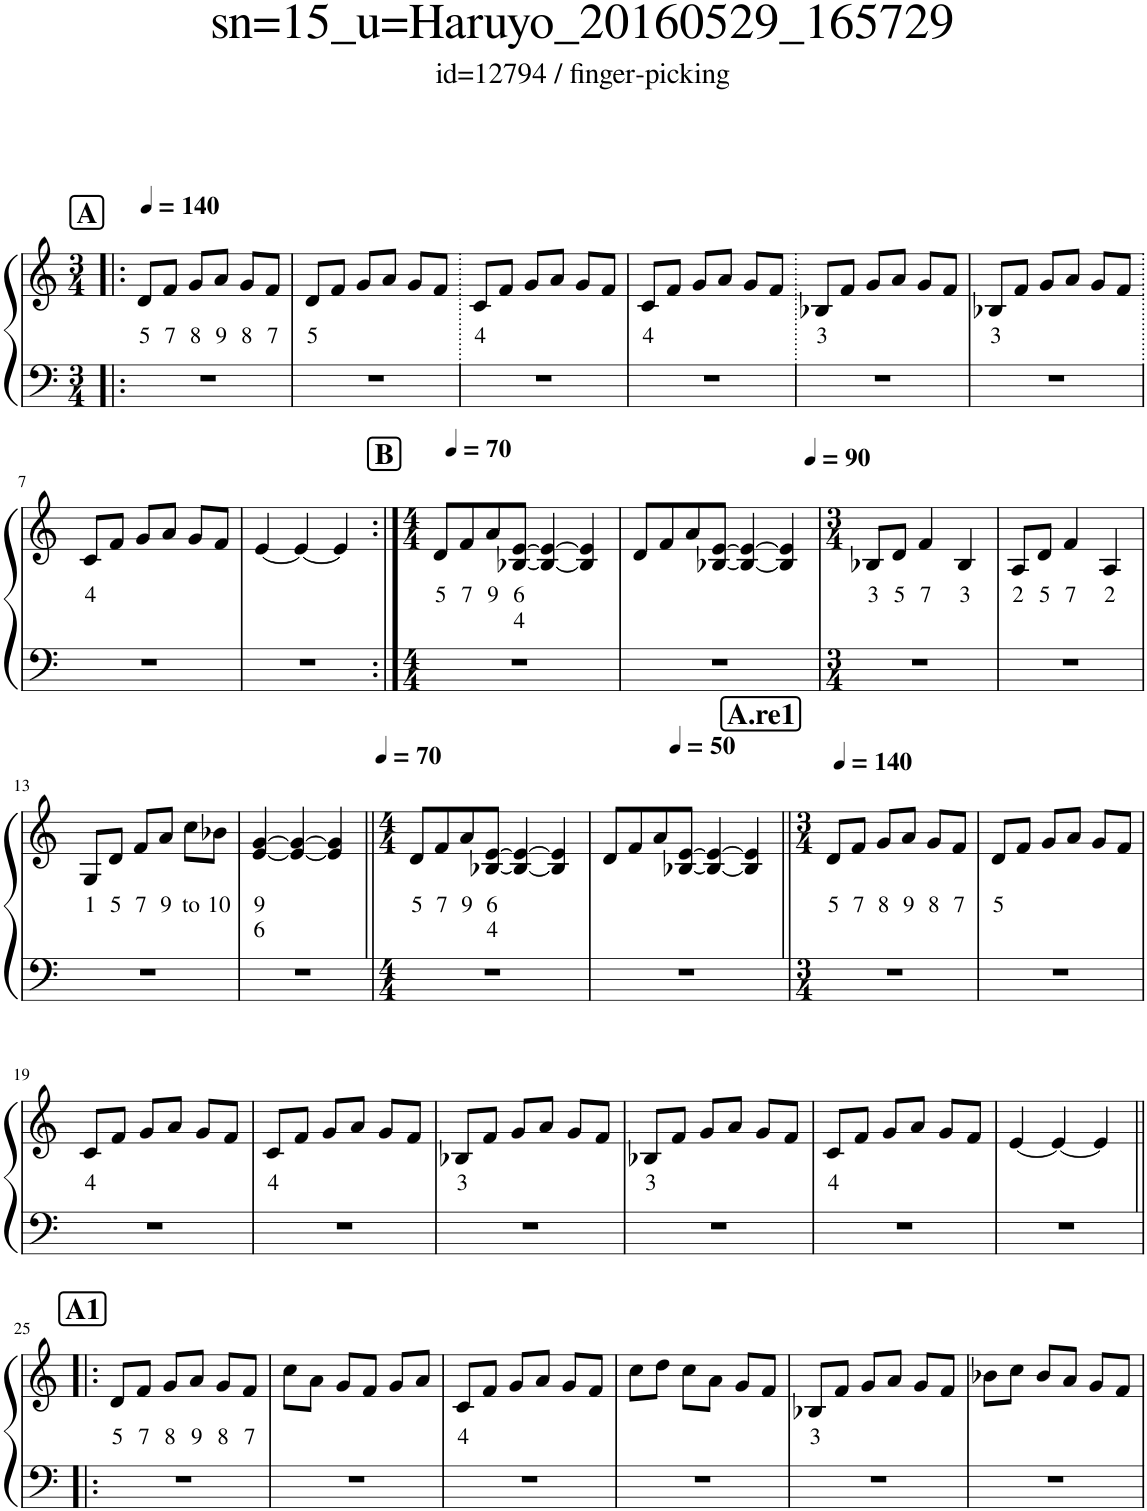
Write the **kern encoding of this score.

**kern	**kern	**text	**text
*part1	*part1	*part1	*part1
*staff2	*staff1	*staff1	*staff1
*I"ハープ	*	*	*
*clefF4	*clefG2	*	*
*k[]	*k[]	*	*
*M3/4	*M3/4	*	*
*MM140	*MM140	*	*
!!LO:REH:place=s1:a:B:cj:fs=14:t=A
=1!|:	=1!|:	=1!|:	=1!|:
!	!	!LO:LY:b	!
2.r	8d/L	5	.
!	!	!LO:LY:b	!
.	8f/J	7	.
!	!	!LO:LY:b	!
.	8g/L	8	.
!	!	!LO:LY:b	!
.	8a/J	9	.
!	!	!LO:LY:b	!
.	8g/L	8	.
!	!	!LO:LY:b	!
.	8f/J	7	.
=2	=2	=2	=2
!	!	!LO:LY:b	!
2.r	8d/L	5	.
.	8f/J	.	.
.	8g/L	.	.
.	8a/J	.	.
.	8g/L	.	.
.	8f/J	.	.
=3.	=3.	=3.	=3.
!	!	!LO:LY:b	!
2.r	8c/L	4	.
.	8f/J	.	.
.	8g/L	.	.
.	8a/J	.	.
.	8g/L	.	.
.	8f/J	.	.
=4	=4	=4	=4
!	!	!LO:LY:b	!
2.r	8c/L	4	.
.	8f/J	.	.
.	8g/L	.	.
.	8a/J	.	.
.	8g/L	.	.
.	8f/J	.	.
=5.	=5.	=5.	=5.
!	!	!LO:LY:b	!
2.r	8B-X/L	3	.
.	8f/J	.	.
.	8g/L	.	.
.	8a/J	.	.
.	8g/L	.	.
.	8f/J	.	.
=6	=6	=6	=6
!	!	!LO:LY:b	!
2.r	8B-X/L	3	.
.	8f/J	.	.
.	8g/L	.	.
.	8a/J	.	.
.	8g/L	.	.
.	8f/J	.	.
!!LO:LB:g=z
=7.	=7.	=7.	=7.
!	!	!LO:LY:b	!
2.r	8c/L	4	.
.	8f/J	.	.
.	8g/L	.	.
.	8a/J	.	.
.	8g/L	.	.
.	8f/J	.	.
=8	=8	=8	=8
2.r	[4e/	.	.
.	4e/_	.	.
.	4e/]	.	.
=9:|!	=9:|!	=9:|!	=9:|!
!!LO:REH:place=s1:a:B:cj:fs=14:t=B
*M4/4	*M4/4	*	*
*	*MM70	*	*
!	!	!LO:LY:b	!
1r	8d/L	5	.
!	!	!LO:LY:b	!
.	8f/	7	.
!	!	!LO:LY:b	!
.	8a/	9	.
!	!	!LO:LY:b	!LO:LY:b
.	[8B-X/ [8e/J	6	4
.	4B-/_ 4e/_	.	.
.	4B-/] 4e/]	.	.
=10	=10	=10	=10
1r	8d/L	.	.
.	8f/	.	.
.	8a/	.	.
.	[8B-X/ [8e/J	.	.
.	4B-/_ 4e/_	.	.
.	4B-/] 4e/]	.	.
=11	=11	=11	=11
*M3/4	*M3/4	*	*
*	*MM90	*	*
!	!	!LO:LY:b	!
2.r	8B-X/L	3	.
!	!	!LO:LY:b	!
.	8d/J	5	.
!	!	!LO:LY:b	!
.	4f/	7	.
!	!	!LO:LY:b	!
.	4B-/	3	.
=12	=12	=12	=12
!	!	!LO:LY:b	!
2.r	8A/L	2	.
!	!	!LO:LY:b	!
.	8d/J	5	.
!	!	!LO:LY:b	!
.	4f/	7	.
!	!	!LO:LY:b	!
.	4A/	2	.
!!LO:LB:g=z
=13	=13	=13	=13
!	!	!LO:LY:b	!
2.r	8G/L	1	.
!	!	!LO:LY:b	!
.	8d/J	5	.
!	!	!LO:LY:b	!
.	8f/L	7	.
!	!	!LO:LY:b	!
.	8a/J	9	.
!	!	!LO:LY:b	!
.	8cc\L	to	.
!	!	!LO:LY:b	!
.	8b-X\J	10	.
=14	=14	=14	=14
!	!	!LO:LY:b	!LO:LY:b
2.r	[4e/ [4g/	9	6
.	4e/_ 4g/_	.	.
.	4e/] 4g/]	.	.
=15||	=15||	=15||	=15||
*M4/4	*M4/4	*	*
*	*MM70	*	*
!	!	!LO:LY:b	!
1r	8d/L	5	.
!	!	!LO:LY:b	!
.	8f/	7	.
!	!	!LO:LY:b	!
.	8a/	9	.
!	!	!LO:LY:b	!LO:LY:b
.	[8B-X/ [8e/J	6	4
.	4B-/_ 4e/_	.	.
.	4B-/] 4e/]	.	.
=16	=16	=16	=16
1r	8d/L	.	.
.	8f/	.	.
.	8a/	.	.
*	*MM50	*	*
.	[8B-X/ [8e/J	.	.
.	4B-/_ 4e/_	.	.
.	4B-/] 4e/]	.	.
=17||	=17||	=17||	=17||
!!LO:REH:place=s1:a:B:cj:fs=14:t=A.re1
*M3/4	*M3/4	*	*
*	*MM140	*	*
!	!	!LO:LY:b	!
2.r	8d/L	5	.
!	!	!LO:LY:b	!
.	8f/J	7	.
!	!	!LO:LY:b	!
.	8g/L	8	.
!	!	!LO:LY:b	!
.	8a/J	9	.
!	!	!LO:LY:b	!
.	8g/L	8	.
!	!	!LO:LY:b	!
.	8f/J	7	.
=18	=18	=18	=18
!	!	!LO:LY:b	!
2.r	8d/L	5	.
.	8f/J	.	.
.	8g/L	.	.
.	8a/J	.	.
.	8g/L	.	.
.	8f/J	.	.
!!LO:LB:g=z
=19	=19	=19	=19
!	!	!LO:LY:b	!
2.r	8c/L	4	.
.	8f/J	.	.
.	8g/L	.	.
.	8a/J	.	.
.	8g/L	.	.
.	8f/J	.	.
=20	=20	=20	=20
!	!	!LO:LY:b	!
2.r	8c/L	4	.
.	8f/J	.	.
.	8g/L	.	.
.	8a/J	.	.
.	8g/L	.	.
.	8f/J	.	.
=21	=21	=21	=21
!	!	!LO:LY:b	!
2.r	8B-X/L	3	.
.	8f/J	.	.
.	8g/L	.	.
.	8a/J	.	.
.	8g/L	.	.
.	8f/J	.	.
=22	=22	=22	=22
!	!	!LO:LY:b	!
2.r	8B-X/L	3	.
.	8f/J	.	.
.	8g/L	.	.
.	8a/J	.	.
.	8g/L	.	.
.	8f/J	.	.
=23	=23	=23	=23
!	!	!LO:LY:b	!
2.r	8c/L	4	.
.	8f/J	.	.
.	8g/L	.	.
.	8a/J	.	.
.	8g/L	.	.
.	8f/J	.	.
=24	=24	=24	=24
2.r	[4e/	.	.
.	4e/_	.	.
.	4e/]	.	.
!!LO:LB:g=z
!!LO:REH:place=s1:a:B:cj:fs=14:t=A1
=25!|:	=25!|:	=25!|:	=25!|:
!	!	!LO:LY:b	!
2.r	8d/L	5	.
!	!	!LO:LY:b	!
.	8f/J	7	.
!	!	!LO:LY:b	!
.	8g/L	8	.
!	!	!LO:LY:b	!
.	8a/J	9	.
!	!	!LO:LY:b	!
.	8g/L	8	.
!	!	!LO:LY:b	!
.	8f/J	7	.
=26	=26	=26	=26
2.r	8cc\L	.	.
.	8a\J	.	.
.	8g/L	.	.
.	8f/J	.	.
.	8g/L	.	.
.	8a/J	.	.
=27	=27	=27	=27
!	!	!LO:LY:b	!
2.r	8c/L	4	.
.	8f/J	.	.
.	8g/L	.	.
.	8a/J	.	.
.	8g/L	.	.
.	8f/J	.	.
=28	=28	=28	=28
2.r	8cc\L	.	.
.	8dd\J	.	.
.	8cc\L	.	.
.	8a\J	.	.
.	8g/L	.	.
.	8f/J	.	.
=29	=29	=29	=29
!	!	!LO:LY:b	!
2.r	8B-X/L	3	.
.	8f/J	.	.
.	8g/L	.	.
.	8a/J	.	.
.	8g/L	.	.
.	8f/J	.	.
=30	=30	=30	=30
2.r	8b-X\L	.	.
.	8cc\J	.	.
.	8b-/L	.	.
.	8a/J	.	.
.	8g/L	.	.
.	8f/J	.	.
=	=	=	=
*-	*-	*-	*-
